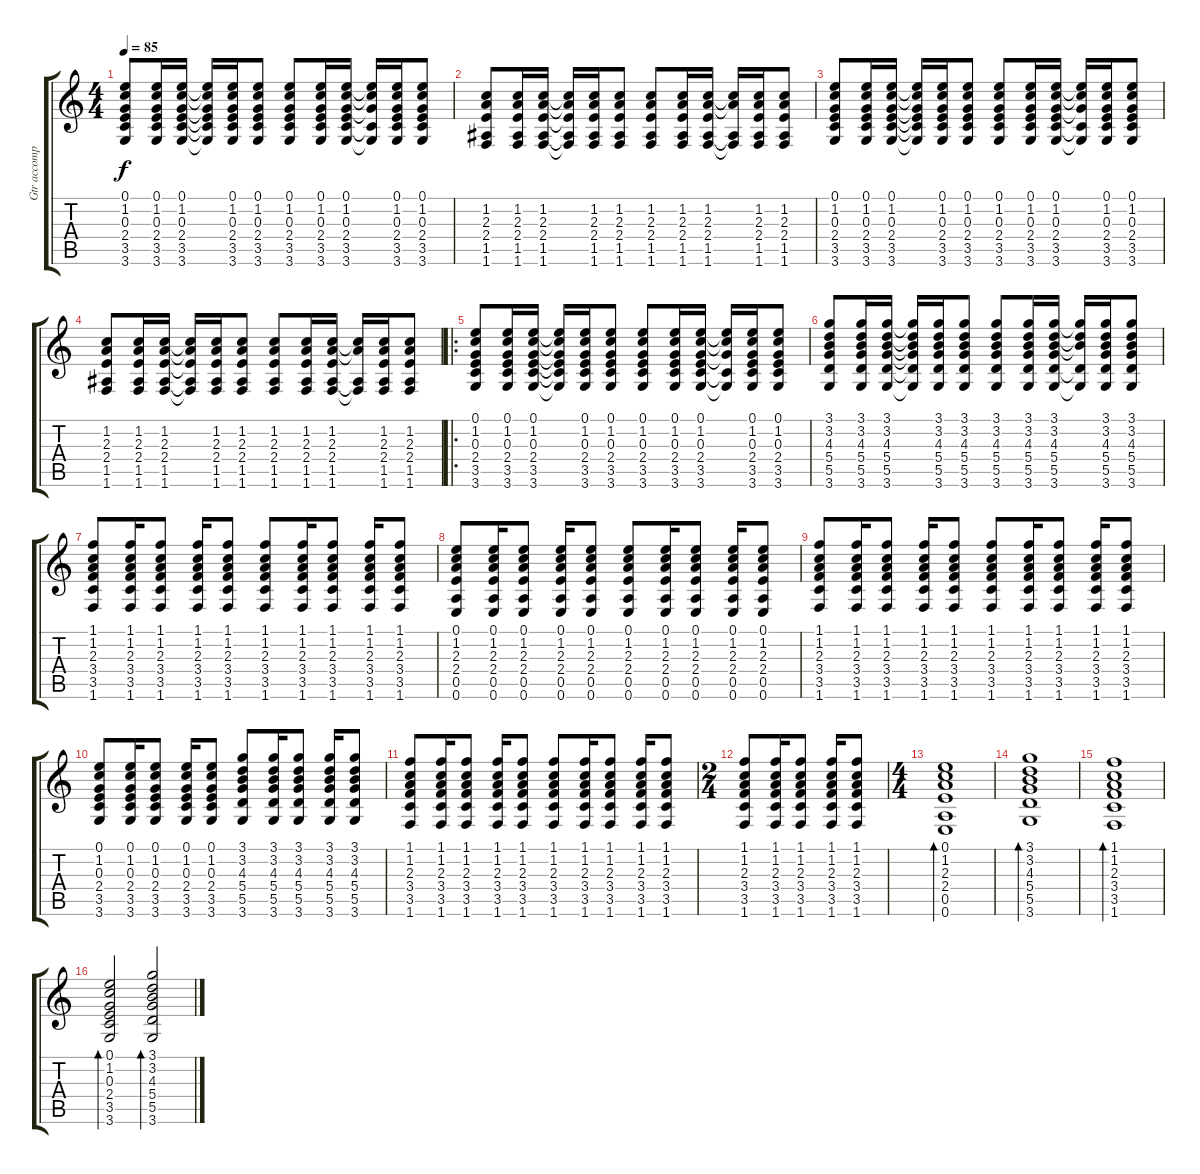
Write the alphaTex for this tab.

\track ("Gtr accomp" "Gtr accomp") {instrument acousticguitarnylon}
\staff {score tabs}
\tuning (E4 B3 G3 D3 A2 E2) {hide}
\ts (4 4)
\tempo 85
\clef g2
\ks c
(0.1 1.2 0.3 2.4 3.5 3.6).8{dy f instrument acousticguitarnylon} (0.1 1.2 0.3 2.4 3.5 3.6).16 (0.1 1.2 0.3 2.4 3.5 3.6).16 (0.1{t} 1.2{t} 0.3{t} 2.4{t} 3.5{t} 3.6{t}).16 (0.1 1.2 0.3 2.4 3.5 3.6).16 (0.1 1.2 0.3 2.4 3.5 3.6).8 (0.1 1.2 0.3 2.4 3.5 3.6).8 (0.1 1.2 0.3 2.4 3.5 3.6).16 (0.1 1.2 0.3 2.4 3.5 3.6).16 (0.1{t} 1.2{t} 0.3{t} 3.5{t} 3.6{t}).16 (0.1 1.2 0.3 2.4 3.5 3.6).16 (0.1 1.2 0.3 2.4 3.5 3.6).8 |
(1.2 2.3 2.4 1.5 1.6).8 (1.2 2.3 2.4 1.5 1.6).16 (1.2 2.3 2.4 1.5 1.6).16 (1.2{t} 2.3{t} 2.4{t} 1.5{t} 1.6{t}).16 (1.2 2.3 2.4 1.5 1.6).16 (1.2 2.3 2.4 1.5 1.6).8 (1.2 2.3 2.4 1.5 1.6).8 (1.2 2.3 2.4 1.5 1.6).16 (1.2 2.3 2.4 1.5 1.6).16 (1.2{t} 2.3{t} 1.5{t} 1.6{t}).16 (1.2 2.3 2.4 1.5 1.6).16 (1.2 2.3 2.4 1.5 1.6).8 |
(0.1 1.2 0.3 2.4 3.5 3.6).8 (0.1 1.2 0.3 2.4 3.5 3.6).16 (0.1 1.2 0.3 2.4 3.5 3.6).16 (0.1{t} 1.2{t} 0.3{t} 2.4{t} 3.5{t} 3.6{t}).16 (0.1 1.2 0.3 2.4 3.5 3.6).16 (0.1 1.2 0.3 2.4 3.5 3.6).8 (0.1 1.2 0.3 2.4 3.5 3.6).8 (0.1 1.2 0.3 2.4 3.5 3.6).16 (0.1 1.2 0.3 2.4 3.5 3.6).16 (0.1{t} 1.2{t} 0.3{t} 3.5{t} 3.6{t}).16 (0.1 1.2 0.3 2.4 3.5 3.6).16 (0.1 1.2 0.3 2.4 3.5 3.6).8 |
(1.2 2.3 2.4 1.5 1.6).8 (1.2 2.3 2.4 1.5 1.6).16 (1.2 2.3 2.4 1.5 1.6).16 (1.2{t} 2.3{t} 2.4{t} 1.5{t} 1.6{t}).16 (1.2 2.3 2.4 1.5 1.6).16 (1.2 2.3 2.4 1.5 1.6).8 (1.2 2.3 2.4 1.5 1.6).8 (1.2 2.3 2.4 1.5 1.6).16 (1.2 2.3 2.4 1.5 1.6).16 (1.2{t} 2.3{t} 1.5{t} 1.6{t}).16 (1.2 2.3 2.4 1.5 1.6).16 (1.2 2.3 2.4 1.5 1.6).8 |
\ro
(0.1 1.2 0.3 2.4 3.5 3.6).8 (0.1 1.2 0.3 2.4 3.5 3.6).16 (0.1 1.2 0.3 2.4 3.5 3.6).16 (0.1{t} 1.2{t} 0.3{t} 2.4{t} 3.5{t} 3.6{t}).16 (0.1 1.2 0.3 2.4 3.5 3.6).16 (0.1 1.2 0.3 2.4 3.5 3.6).8 (0.1 1.2 0.3 2.4 3.5 3.6).8 (0.1 1.2 0.3 2.4 3.5 3.6).16 (0.1 1.2 0.3 2.4 3.5 3.6).16 (0.1{t} 1.2{t} 0.3{t} 3.5{t} 3.6{t}).16 (0.1 1.2 0.3 2.4 3.5 3.6).16 (0.1 1.2 0.3 2.4 3.5 3.6).8 |
(3.1 3.2 4.3 5.4 5.5 3.6).8 (3.1 3.2 4.3 5.4 5.5 3.6).16 (3.1 3.2 4.3 5.4 5.5 3.6).16 (3.1{t} 3.2{t} 4.3{t} 5.4{t} 5.5{t} 3.6{t}).16 (3.1 3.2 4.3 5.4 5.5 3.6).16 (3.1 3.2 4.3 5.4 5.5 3.6).8 (3.1 3.2 4.3 5.4 5.5 3.6).8 (3.1 3.2 4.3 5.4 5.5 3.6).16 (3.1 3.2 4.3 5.4 5.5 3.6).16 (3.1{t} 3.2{t} 4.3{t} 5.5{t} 3.6{t}).16 (3.1 3.2 4.3 5.4 5.5 3.6).16 (3.1 3.2 4.3 5.4 5.5 3.6).8 |
(1.1 1.2 2.3 3.4 3.5 1.6).8 (1.1 1.2 2.3 3.4 3.5 1.6).16 (1.1 1.2 2.3 3.4 3.5 1.6).8 (1.1 1.2 2.3 3.4 3.5 1.6).16 (1.1 1.2 2.3 3.4 3.5 1.6).8 (1.1 1.2 2.3 3.4 3.5 1.6).8 (1.1 1.2 2.3 3.4 3.5 1.6).16 (1.1 1.2 2.3 3.4 3.5 1.6).8 (1.1 1.2 2.3 3.4 3.5 1.6).16 (1.1 1.2 2.3 3.4 3.5 1.6).8 |
(0.1 1.2 2.3 2.4 0.5 0.6).8 (0.1 1.2 2.3 2.4 0.5 0.6).16 (0.1 1.2 2.3 2.4 0.5 0.6).8 (0.1 1.2 2.3 2.4 0.5 0.6).16 (0.1 1.2 2.3 2.4 0.5 0.6).8 (0.1 1.2 2.3 2.4 0.5 0.6).8 (0.1 1.2 2.3 2.4 0.5 0.6).16 (0.1 1.2 2.3 2.4 0.5 0.6).8 (0.1 1.2 2.3 2.4 0.5 0.6).16 (0.1 1.2 2.3 2.4 0.5 0.6).8 |
(1.1 1.2 2.3 3.4 3.5 1.6).8 (1.1 1.2 2.3 3.4 3.5 1.6).16 (1.1 1.2 2.3 3.4 3.5 1.6).8 (1.1 1.2 2.3 3.4 3.5 1.6).16 (1.1 1.2 2.3 3.4 3.5 1.6).8 (1.1 1.2 2.3 3.4 3.5 1.6).8 (1.1 1.2 2.3 3.4 3.5 1.6).16 (1.1 1.2 2.3 3.4 3.5 1.6).8 (1.1 1.2 2.3 3.4 3.5 1.6).16 (1.1 1.2 2.3 3.4 3.5 1.6).8 |
(0.1 1.2 0.3 2.4 3.5 3.6).8 (0.1 1.2 0.3 2.4 3.5 3.6).16 (0.1 1.2 0.3 2.4 3.5 3.6).8 (0.1 1.2 0.3 2.4 3.5 3.6).16 (0.1 1.2 0.3 2.4 3.5 3.6).8 (3.1 3.2 4.3 5.4 5.5 3.6).8 (3.1 3.2 4.3 5.4 5.5 3.6).16 (3.1 3.2 4.3 5.4 5.5 3.6).8 (3.1 3.2 4.3 5.4 5.5 3.6).16 (3.1 3.2 4.3 5.4 5.5 3.6).8 |
(1.1 1.2 2.3 3.4 3.5 1.6).8 (1.1 1.2 2.3 3.4 3.5 1.6).16 (1.1 1.2 2.3 3.4 3.5 1.6).8 (1.1 1.2 2.3 3.4 3.5 1.6).16 (1.1 1.2 2.3 3.4 3.5 1.6).8 (1.1 1.2 2.3 3.4 3.5 1.6).8 (1.1 1.2 2.3 3.4 3.5 1.6).16 (1.1 1.2 2.3 3.4 3.5 1.6).8 (1.1 1.2 2.3 3.4 3.5 1.6).16 (1.1 1.2 2.3 3.4 3.5 1.6).8 |
\ts (2 4)
(1.1 1.2 2.3 3.4 3.5 1.6).8 (1.1 1.2 2.3 3.4 3.5 1.6).16 (1.1 1.2 2.3 3.4 3.5 1.6).8 (1.1 1.2 2.3 3.4 3.5 1.6).16 (1.1 1.2 2.3 3.4 3.5 1.6).8 |
\ts (4 4)
(0.1 1.2 2.3 2.4 0.5 0.6).1{bd 120} |
(3.1 3.2 4.3 5.4 5.5 3.6).1{bd 120} |
(1.1 1.2 2.3 3.4 3.5 1.6).1{bd 120} |
(0.1 1.2 0.3 2.4 3.5 3.6).2{bd 120} (3.1 3.2 4.3 5.4 5.5 3.6).2{bd 120}
